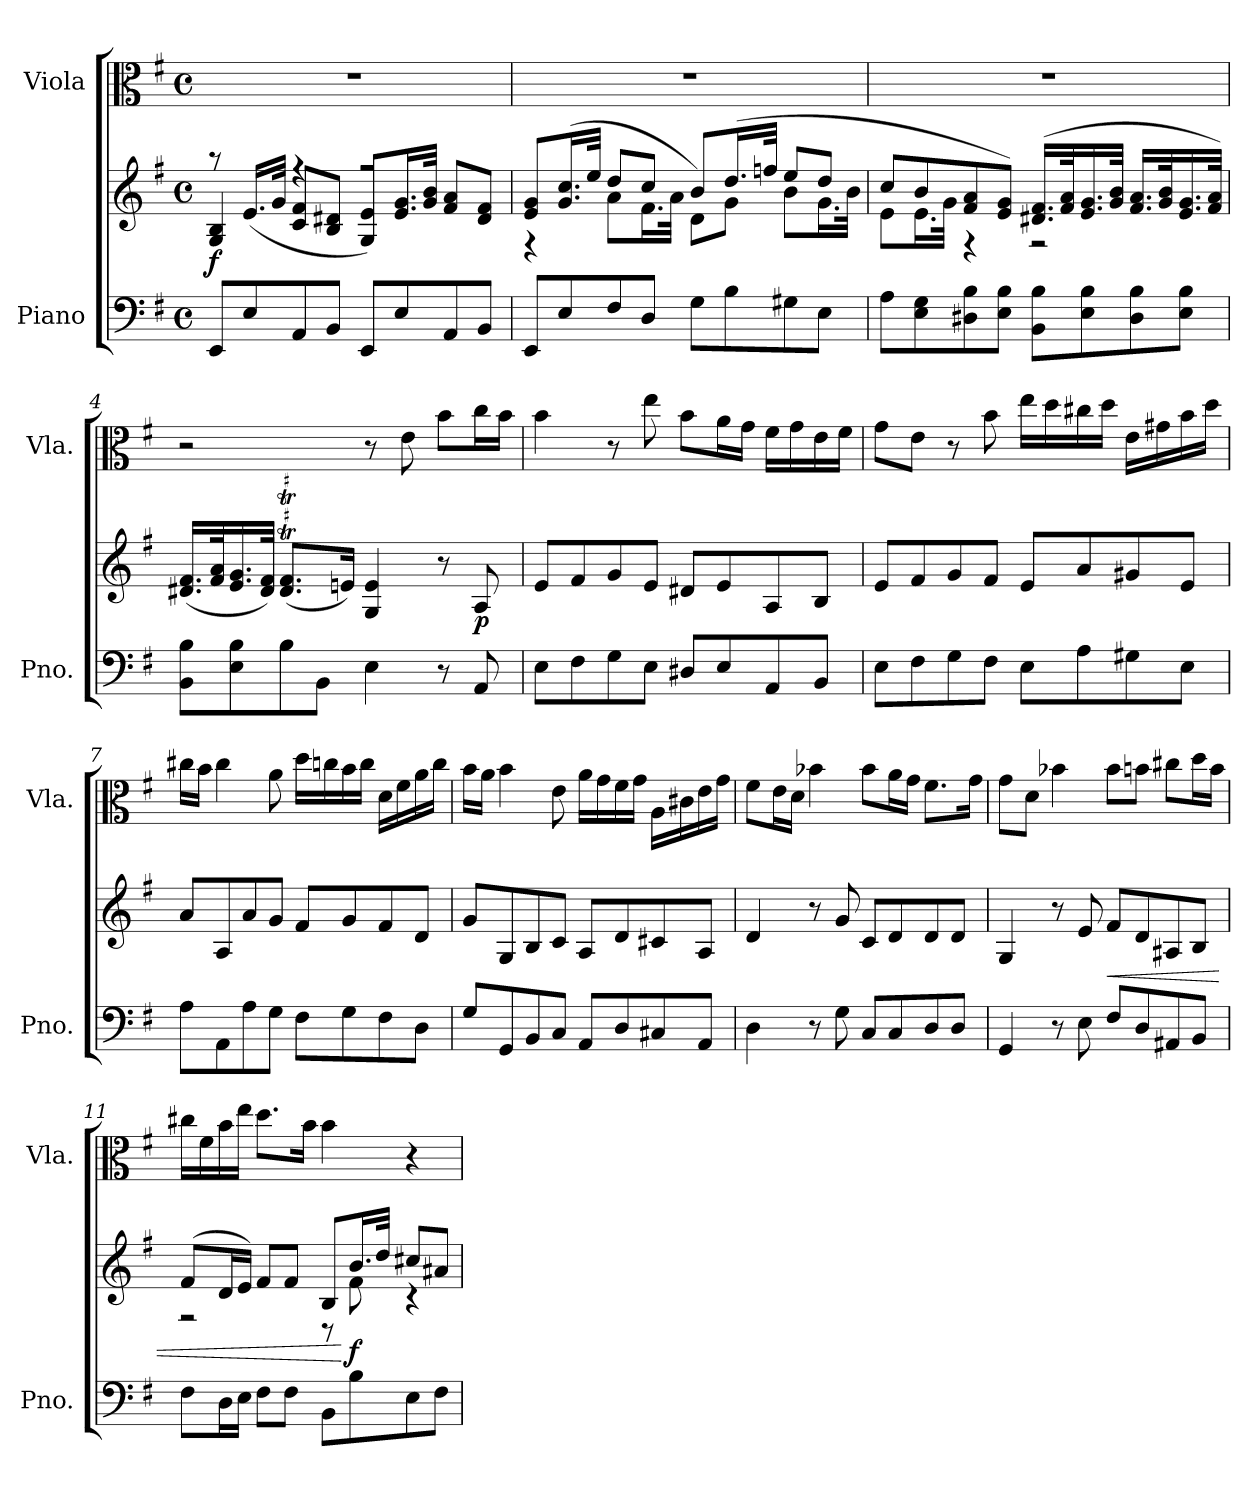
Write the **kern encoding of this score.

**kern	**kern	**dynam	**kern
*part2	*part2	*part2	*part1
*staff3	*staff2	*staff2/3	*staff1
*I"Piano	*	*	*I"Viola
*I'Pno.	*	*	*I'Vla.
*clefF4	*clefG2	*	*clefC3
*k[f#]	*k[f#]	*	*k[f#]
*M4/4	*M4/4	*	*M4/4
*met(c)	*met(c)	*	*met(c)
*MM35	*MM35	*	*MM35
=1	=1	=1	=1
*	*^	*	*
!	!	!	!LO:DY:b	!
8EE/L	4G/ 4B/	8raa	f	1r
8E/	.	(>16.e/LL	.	.
.	.	32g/JJk	.	.
8AA/	4r	8c/ 8f#/L	.	.
8BB/J	.	8B/ 8d#X/J	.	.
8EE/L	2r	8G/ 8e/L)	.	.
8E/	.	16.e/ 16.g/L	.	.
.	.	32g/ 32b/JJk	.	.
8AA/	.	8f#/ 8a/L	.	.
8BB/J	.	8d#/ 8f#/J	.	.
=2	=2	=2	=2	=2
8EE/L	8e/ 8g/L	4r	.	1r
8E/	(16.g/ 16.cc/L	.	.	.
.	32ee/JJk	.	.	.
8F#/	8dd/L	8a\L	.	.
8D/J	8cc/J	16.f#\L	.	.
.	.	32a\JJk	.	.
8G\L	8b/L)	8d\L	.	.
8B\	(16.dd/L	8g\J	.	.
.	32ffn/JJk	.	.	.
8G#X\	8ee/L	8b\L	.	.
8E\J	8dd/J	16.g\L	.	.
.	.	32b\JJk	.	.
!!LO:LB:g=z
=3	=3	=3	=3	=3
8A\L	8cc/L	8e\L	.	1r
8E\ 8G\	8b/	16.e\L	.	.
.	.	32g\JJk	.	.
8D#X\ 8B\	8f#/ 8a/	4r	.	.
8E\ 8B\J	8e/ 8g/J)	.	.	.
8BB\ 8B\L	(16.d#X/ 16.f#/LL	2r	.	.
.	32f#/ 32a/K	.	.	.
8E\ 8B\	16.e/ 16.g/	.	.	.
.	32g/ 32b/JJk	.	.	.
8D#\ 8B\	16.f#/ 16.a/LL	.	.	.
.	32g/ 32b/K	.	.	.
8E\ 8B\J	16.e/ 16.g/	.	.	.
.	32f#/ 32a/JJk)	.	.	.
*	*v	*v	*	*
=4	=4	=4	=4
8BB\ 8B\L	(16.d#X/ 16.f#/LL	.	2r
.	32f#/ 32a/K	.	.
8E\ 8B\	16.e/ 16.g/	.	.
.	32d#/ 32f#/JJk)	.	.
8B\	(8.d#/T 8.f#/TL	.	.
8BB\J	.	.	.
.	16e/Jk)	.	.
4E\	4G/ 4e/	.	8r
.	.	.	8e\
8r	8r	.	8b\L
!	!	!LO:DY:b	!
8AA/	8A/	p	16cc\L
.	.	.	16b\JJ
!!LO:LB:g=z
=5	=5	=5	=5
8E\L	8e/L	.	4b\
8F#\	8f#/	.	.
8G\	8g/	.	8r
8E\J	8e/J	.	8ee\
8D#X/L	8d#X/L	.	8b\L
8E/	8e/	.	16a\L
.	.	.	16g\JJ
8AA/	8A/	.	16f#\LL
.	.	.	16g\
8BB/J	8B/J	.	16e\
.	.	.	16f#\JJ
=6	=6	=6	=6
8E\L	8e/L	.	8g\L
8F#\	8f#/	.	8e\J
8G\	8g/	.	8r
8F#\J	8f#/J	.	8b\
8E\L	8e/L	.	16ee\LL
.	.	.	16dd\
8A\	8a/	.	16cc#X\
.	.	.	16dd\JJ
8G#X\	8g#X/	.	16e\LL
.	.	.	16g#X\
8E\J	8e/J	.	16b\
.	.	.	16dd\JJ
!!LO:LB:g=z
=7	=7	=7	=7
8A\L	8a/L	.	16cc#X\LL
.	.	.	16b\JJ
8AA\	8A/	.	4cc#\
8A\	8a/	.	.
8G\J	8g/J	.	8a\
8F#\L	8f#/L	.	16dd\LL
.	.	.	16ccn\
8G\	8g/	.	16b\
.	.	.	16cc\JJ
8F#\	8f#/	.	16d\LL
.	.	.	16f#\
8D\J	8d/J	.	16a\
.	.	.	16cc\JJ
=8	=8	=8	=8
8G/L	8g/L	.	16b\LL
.	.	.	16a\JJ
8GG/	8G/	.	4b\
8BB/	8B/	.	.
8C/J	8c/J	.	8e\
8AA/L	8A/L	.	16a\LL
.	.	.	16g\
8D/	8d/	.	16f#\
.	.	.	16g\JJ
8C#X/	8c#X/	.	16A\LL
.	.	.	16c#X\
8AA/J	8A/J	.	16e\
.	.	.	16g\JJ
=9	=9	=9	=9
4D\	4d/	.	8f#\L
.	.	.	16e\L
.	.	.	16d\JJ
8r	8r	.	4b-X\
8G\	8g/	.	.
8C/L	8c/L	.	8b-\L
8C/	8d/	.	16a\L
.	.	.	16g\JJ
8D/	8d/	.	8.f#\L
8D/J	8d/J	.	.
.	.	.	16g\Jk
!!LO:PB:g=z
=10	=10	=10	=10
4GG/	4G/	.	8g\L
.	.	.	8d\J
8r	8r	.	4b-X\
8E\	8e/	.	.
!	!	!LO:HP:b	!
8F#/L	8f#/L	<	8b-\L
8D/	8d/	.	8bn\J
8AA#X/	8A#X/	.	8cc#X\L
8BB/J	8B/J	.	16dd\L
.	.	.	16b\JJ
=11	=11	=11	=11
*	*^	*	*
8F#\L	(8f#/L	2r	.	16cc#X\LL
.	.	.	.	16f#\
16D\L	16d/L	.	.	16b\
16E\JJ	16e/JJ)	.	.	16ee\JJ
8F#\L	8f#/L	.	.	8.dd\L
8F#\J	8f#/J	.	.	.
.	.	.	.	16b\Jk
8BB\L	8B/L	8r	.	4b\
!	!	!	!LO:DY:n=1:b	!
8B\	16.b/L	8f#\	[ f	.
.	32dd/JJk	.	.	.
8E\	8cc#X/L	4r	.	4r
8F#\J	8a#X/J	.	.	.
*	*v	*v	*	*
=	=	=	=
*-	*-	*-	*-
